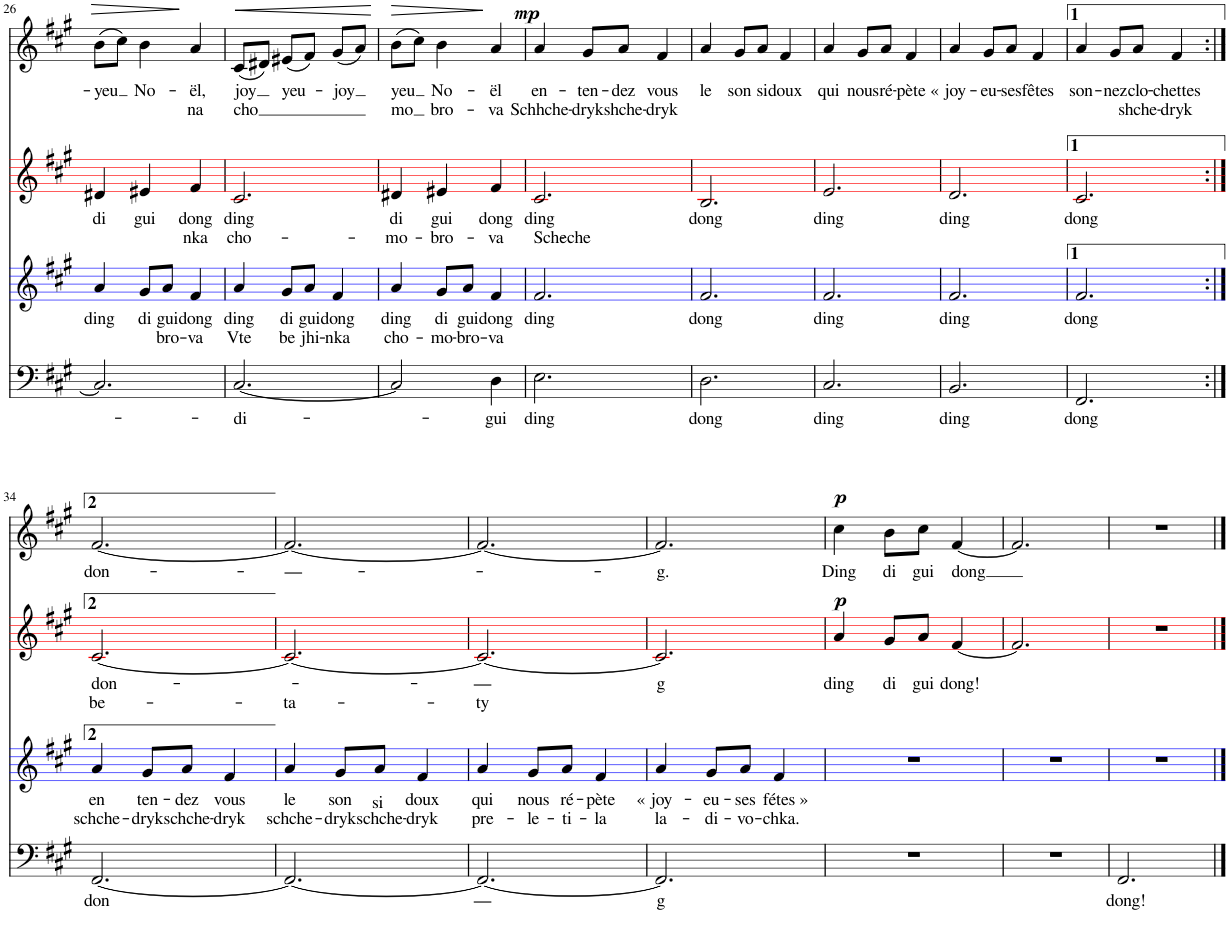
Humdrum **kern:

**kern	**text	**kern	**text	**text	**kern	**text	**text	**dynam	**kern	**text	**text	**dynam
*part4	*part4	*part3	*part3	*part3	*part2	*part2	*part2	*part2	*part1	*part1	*part1	*part1
*staff4	*staff4	*staff3	*staff3	*staff3	*staff2	*staff2	*staff2	*staff2	*staff1	*staff1	*staff1	*staff1
*I"Basse	*	*I"Ténor	*	*	*I"Alto	*	*	*	*I"Soprano	*	*	*
!!LO:PB:g=z
*clefF4	*	*clefG2	*	*	*clefG2	*	*	*	*clefG2	*	*	*
*	*	*Trd4c7	*	*	*	*	*	*	*	*	*	*
*k[f#c#g#]	*	*k[f#c#g#]	*	*	*k[f#c#g#]	*	*	*	*k[f#c#g#]	*	*	*
*A:	*	*A:	*	*	*A:	*	*	*	*A:	*	*	*
*M3/4	*	*M3/4	*	*	*M3/4	*	*	*	*M3/4	*	*	*
=26	=26	=26	=26	=26	=26	=26	=26	=26	=26	=26	=26	=26
!	!	!	!LO:LY:b	!	!	!LO:LY:b	!	!	!	!LO:LY:b	!	!LO:HP:b
2.C#/]	.	4a/	ding	.	4d#X/	di	.	.	(8b\L	-yeu	.	>
.	.	.	.	.	.	.	.	.	8cc#\J)	.	.	.
!	!	!	!LO:LY:b	!	!	!LO:LY:b	!	!	!	!LO:LY:b	!	!
.	.	8g#/L	di	.	4e#X/	gui	.	.	4b\	No-	.	.
!	!	!	!LO:LY:b	!LO:LY:b	!	!	!	!	!	!	!	!
.	.	8a/J	gui	-bro-	.	.	.	.	.	.	.	.
!	!	!	!LO:LY:b	!LO:LY:b	!	!LO:LY:b	!LO:LY:b	!	!	!LO:LY:b	!LO:LY:b	!
.	.	4f#/	dong	-va	4f#/	dong	-nka	.	4a/	-ël,	na	]
=27	=27	=27	=27	=27	=27	=27	=27	=27	=27	=27	=27	=27
!	!LO:LY:b	!	!LO:LY:b	!LO:LY:b	!	!LO:LY:b	!LO:LY:b	!	!	!LO:LY:b	!LO:LY:b	!LO:HP:b
[2.C#/	-di-	4a/	ding	Vte	2.c#/	ding	cho-	.	(8c#/L	-joy	cho	<
.	.	.	.	.	.	.	.	.	8d#X/J)	.	.	.
!	!	!	!LO:LY:b	!LO:LY:b	!	!	!	!	!	!LO:LY:b	!	!
.	.	8g#/L	di	be	.	.	.	.	(8e#X/L	yeu-	.	.
!	!	!	!LO:LY:b	!LO:LY:b	!	!	!	!	!	!	!	!
.	.	8a/J	gui	jhi-	.	.	.	.	8f#/J)	.	.	.
!	!	!	!LO:LY:b	!LO:LY:b	!	!	!	!	!	!LO:LY:b	!	!
.	.	4f#/	dong	-nka	.	.	.	.	(8g#/L	-joy	.	.
.	.	.	.	.	.	.	.	.	8a/J)	.	.	.
.	.	.	.	.	.	.	.	.	.	.	.	[
=28	=28	=28	=28	=28	=28	=28	=28	=28	=28	=28	=28	=28
!	!	!	!LO:LY:b	!LO:LY:b	!	!LO:LY:b	!LO:LY:b	!	!	!LO:LY:b	!LO:LY:b	!LO:HP:b
2C#/]	.	4a/	ding	cho-	4d#X/	di	-mo-	.	(8b\L	yeu	mo	>
.	.	.	.	.	.	.	.	.	8cc#\J)	.	.	.
!	!	!	!LO:LY:b	!LO:LY:b	!	!LO:LY:b	!LO:LY:b	!	!	!LO:LY:b	!LO:LY:b	!
.	.	8g#/L	di	-mo-	4e#X/	gui	-bro-	.	4b\	No-	bro-	.
!	!	!	!LO:LY:b	!LO:LY:b	!	!	!	!	!	!	!	!
.	.	8a/J	gui	-bro-	.	.	.	.	.	.	.	.
!	!LO:LY:b	!	!LO:LY:b	!LO:LY:b	!	!LO:LY:b	!LO:LY:b	!	!	!LO:LY:b	!LO:LY:b	!
4D\	-gui	4f#/	dong	-va	4f#/	dong	-va	.	4a/	-ël	-va	]
=29	=29	=29	=29	=29	=29	=29	=29	=29	=29	=29	=29	=29
!	!LO:LY:b	!	!LO:LY:b	!	!	!LO:LY:b	!LO:LY:b	!	!	!LO:LY:b	!LO:LY:b	!LO:DY:a
2.E\	ding	2.f#/	ding	.	2.c#/	ding	Scheche-	.	4a/	en-	Schhche-	mp
!	!	!	!	!	!	!	!	!	!	!LO:LY:b	!LO:LY:b	!
.	.	.	.	.	.	.	.	.	8g#/L	-ten-	-dryk	.
!	!	!	!	!	!	!	!	!	!	!LO:LY:b	!LO:LY:b	!
.	.	.	.	.	.	.	.	.	8a/J	-dez	shche-	.
!	!	!	!	!	!	!	!	!	!	!LO:LY:b	!LO:LY:b	!
.	.	.	.	.	.	.	.	.	4f#/	vous	-dryk	.
=30	=30	=30	=30	=30	=30	=30	=30	=30	=30	=30	=30	=30
!	!LO:LY:b	!	!LO:LY:b	!	!	!LO:LY:b	!	!	!	!LO:LY:b	!	!
2.D\	dong	2.f#/	dong	.	2.B/	dong	.	.	4a/	le	.	.
!	!	!	!	!	!	!	!	!	!	!LO:LY:b	!	!
.	.	.	.	.	.	.	.	.	8g#/L	son	.	.
!	!	!	!	!	!	!	!	!	!	!LO:LY:b	!	!
.	.	.	.	.	.	.	.	.	8a/J	si	.	.
!	!	!	!	!	!	!	!	!	!	!LO:LY:b	!	!
.	.	.	.	.	.	.	.	.	4f#/	doux	.	.
=31	=31	=31	=31	=31	=31	=31	=31	=31	=31	=31	=31	=31
!	!LO:LY:b	!	!LO:LY:b	!	!	!LO:LY:b	!	!	!	!LO:LY:b	!	!
2.C#/	ding	2.f#/	ding	.	2.e/	ding	.	.	4a/	qui	.	.
!	!	!	!	!	!	!	!	!	!	!LO:LY:b	!	!
.	.	.	.	.	.	.	.	.	8g#/L	nous	.	.
!	!	!	!	!	!	!	!	!	!	!LO:LY:b	!	!
.	.	.	.	.	.	.	.	.	8a/J	ré-	.	.
!	!	!	!	!	!	!	!	!	!	!LO:LY:b	!	!
.	.	.	.	.	.	.	.	.	4f#/	-pète	.	.
=32	=32	=32	=32	=32	=32	=32	=32	=32	=32	=32	=32	=32
!	!LO:LY:b	!	!LO:LY:b	!	!	!LO:LY:b	!	!	!	!LO:LY:b	!	!
2.BB/	ding	2.f#/	ding	.	2.d/	ding	.	.	4a/	« joy-	.	.
!	!	!	!	!	!	!	!	!	!	!LO:LY:b	!	!
.	.	.	.	.	.	.	.	.	8g#/L	-eu-	.	.
!	!	!	!	!	!	!	!	!	!	!LO:LY:b	!	!
.	.	.	.	.	.	.	.	.	8a/J	-ses	.	.
!	!	!	!	!	!	!	!	!	!	!LO:LY:b	!	!
.	.	.	.	.	.	.	.	.	4f#/	fêtes	.	.
=33	=33	=33	=33	=33	=33	=33	=33	=33	=33	=33	=33	=33
!	!LO:LY:b	!	!LO:LY:b	!	!	!LO:LY:b	!	!	!	!LO:LY:b	!	!
2.FF#/	dong	2.f#/	dong	.	2.c#/	dong	.	.	4a/	son-	.	.
!	!	!	!	!	!	!	!	!	!	!LO:LY:b	!	!
.	.	.	.	.	.	.	.	.	8g#/L	-nez	.	.
!	!	!	!	!	!	!	!	!	!	!LO:LY:b	!LO:LY:b	!
.	.	.	.	.	.	.	.	.	8a/J	clo-	shche-	.
!	!	!	!	!	!	!	!	!	!	!LO:LY:b	!LO:LY:b	!
.	.	.	.	.	.	.	.	.	4f#/	-chettes	-dryk	.
!!LO:LB:g=z
=34:|!	=34:|!	=34:|!	=34:|!	=34:|!	=34:|!	=34:|!	=34:|!	=34:|!	=34:|!	=34:|!	=34:|!	=34:|!
!	!LO:LY:b	!	!LO:LY:b	!LO:LY:b	!	!LO:LY:b	!LO:LY:b	!	!	!LO:LY:b	!	!
[2.FF#/	don	4a/	en	schche-	[2.c#/	don-	-be-	.	[2.f#/	don-	.	.
!	!	!	!LO:LY:b	!LO:LY:b	!	!	!	!	!	!	!	!
.	.	8g#/L	ten-	-dryk	.	.	.	.	.	.	.	.
!	!	!	!LO:LY:b	!LO:LY:b	!	!	!	!	!	!	!	!
.	.	8a/J	-dez	schche-	.	.	.	.	.	.	.	.
!	!	!	!LO:LY:b	!LO:LY:b	!	!	!	!	!	!	!	!
.	.	4f#/	vous	-dryk	.	.	.	.	.	.	.	.
=35	=35	=35	=35	=35	=35	=35	=35	=35	=35	=35	=35	=35
!	!	!	!LO:LY:b	!LO:LY:b	!	!	!LO:LY:b	!	!	!LO:LY:b	!	!
2.FF#/_	.	4a/	le	schche-	2.c#/_	.	-ta-	.	2.f#/_	-—-	.	.
!	!	!	!LO:LY:b	!LO:LY:b	!	!	!	!	!	!	!	!
.	.	8g#/L	son	-dryk	.	.	.	.	.	.	.	.
!	!	!	!LO:LY:b	!LO:LY:b	!	!	!	!	!	!	!	!
.	.	8a/J	si	schche-	.	.	.	.	.	.	.	.
!	!	!	!LO:LY:b	!LO:LY:b	!	!	!	!	!	!	!	!
.	.	4f#/	doux	-dryk	.	.	.	.	.	.	.	.
=36	=36	=36	=36	=36	=36	=36	=36	=36	=36	=36	=36	=36
!	!LO:LY:b	!	!LO:LY:b	!LO:LY:b	!	!LO:LY:b	!LO:LY:b	!	!	!	!	!
2.FF#/_	—	4a/	qui	pre-	2.c#/_	-—	-ty	.	2.f#/_	.	.	.
!	!	!	!LO:LY:b	!LO:LY:b	!	!	!	!	!	!	!	!
.	.	8g#/L	nous	-le-	.	.	.	.	.	.	.	.
!	!	!	!LO:LY:b	!LO:LY:b	!	!	!	!	!	!	!	!
.	.	8a/J	ré-	-ti-	.	.	.	.	.	.	.	.
!	!	!	!LO:LY:b	!LO:LY:b	!	!	!	!	!	!	!	!
.	.	4f#/	-pète	-la	.	.	.	.	.	.	.	.
=37	=37	=37	=37	=37	=37	=37	=37	=37	=37	=37	=37	=37
!	!LO:LY:b	!	!LO:LY:b	!LO:LY:b	!	!LO:LY:b	!	!	!	!LO:LY:b	!	!
2.FF#/]	g	4a/	« joy-	la-	2.c#/]	g	.	.	2.f#/]	-g.	.	.
!	!	!	!LO:LY:b	!LO:LY:b	!	!	!	!	!	!	!	!
.	.	8g#/L	-eu-	-di-	.	.	.	.	.	.	.	.
!	!	!	!LO:LY:b	!LO:LY:b	!	!	!	!	!	!	!	!
.	.	8a/J	-ses	-vo-	.	.	.	.	.	.	.	.
!	!	!	!LO:LY:b	!LO:LY:b	!	!	!	!	!	!	!	!
.	.	4f#/	fétes »	-chka.	.	.	.	.	.	.	.	.
=38	=38	=38	=38	=38	=38	=38	=38	=38	=38	=38	=38	=38
!	!	!	!	!	!	!LO:LY:b	!	!LO:DY:a	!	!LO:LY:b	!	!LO:DY:a
2.r	.	2.r	.	.	4a/	ding	.	p	4cc#\	Ding	.	p
!	!	!	!	!	!	!LO:LY:b	!	!	!	!LO:LY:b	!	!
.	.	.	.	.	8g#/L	di	.	.	8b\L	di	.	.
!	!	!	!	!	!	!LO:LY:b	!	!	!	!LO:LY:b	!	!
.	.	.	.	.	8a/J	gui	.	.	8cc#\J	gui	.	.
!	!	!	!	!	!	!LO:LY:b	!	!	!	!LO:LY:b	!	!
.	.	.	.	.	[4f#/	dong!	.	.	[4f#/	dong	.	.
=39	=39	=39	=39	=39	=39	=39	=39	=39	=39	=39	=39	=39
2.r	.	2.r	.	.	2.f#/]	.	.	.	2.f#/]	.	.	.
=40	=40	=40	=40	=40	=40	=40	=40	=40	=40	=40	=40	=40
!	!LO:LY:b	!	!	!	!	!	!	!	!	!	!	!
2.FF#/	dong!	2.r	.	.	2.r	.	.	.	2.r	.	.	.
==	==	==	==	==	==	==	==	==	==	==	==	==
*-	*-	*-	*-	*-	*-	*-	*-	*-	*-	*-	*-	*-
